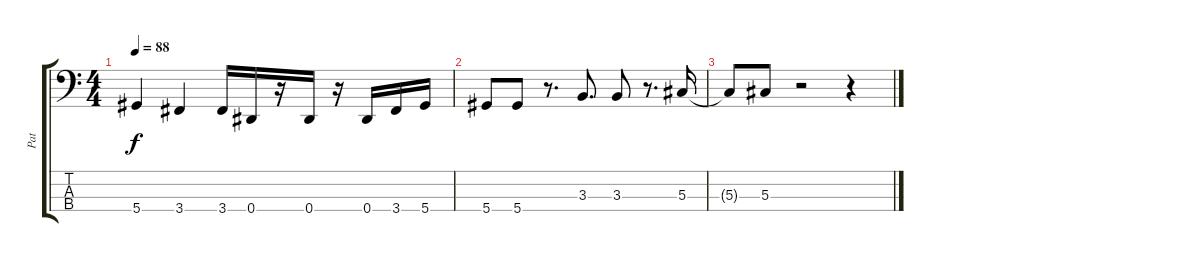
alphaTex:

\track ("Pat" "Pat") {instrument electricbasspick}
\staff {score tabs}
\tuning (Gb2 Db2 Ab1 Eb1) {hide}
\ts (4 4)
\tempo 88
\clef f4
\ks c
5.4.4{dy f} 3.4.4 3.4.16 0.4.16 r.16 0.4.16 r.16 0.4.16 3.4.16 5.4.16 |
5.4.8 5.4.8 r.8{d} 3.3.8{d} 3.3.8 r.8{d} 5.3.16 |
5.3{t}.8 5.3.8 r.2 r.4
